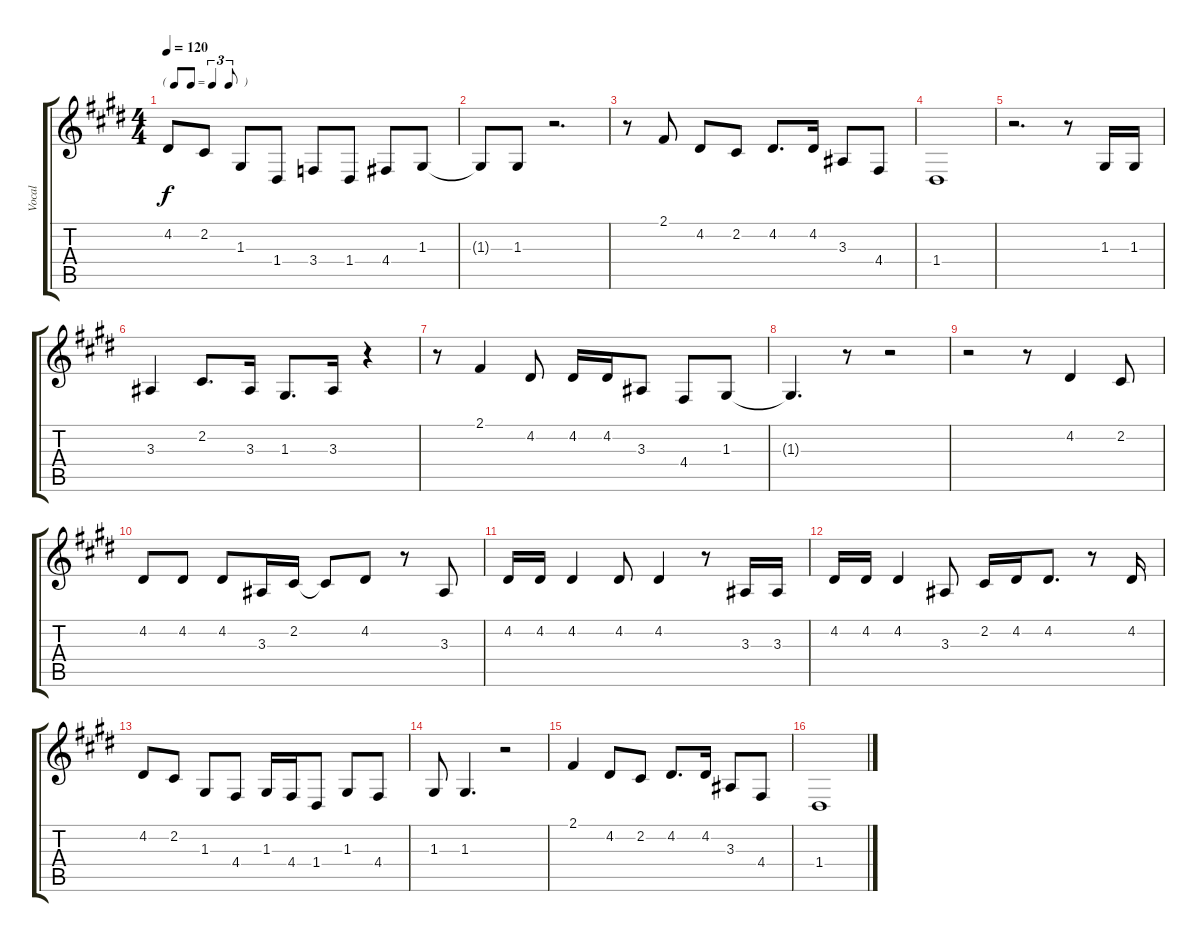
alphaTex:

\track ("Vocal" "Vocal") {instrument oboe}
\staff {score tabs}
\tuning (E4 B3 G3 D3 A2 E2) {hide}
\ts (4 4)
\tf triplet8th
\tempo 120
\clef g2
\ks e
4.2{t}.8{dy f} 2.2.8 1.3.8 1.4.8 3.4.8 1.4.8 4.4.8 1.3.8 |
1.3{t}.8 1.3.8 r.2{d} |
r.8 2.1.8 4.2.8 2.2.8 4.2.8{d} 4.2.16 3.3.8 4.4.8 |
1.4.1 |
r.2{d} r.8 1.3.16 1.3.16 |
3.3.4 2.2.8{d} 3.3.16 1.3.8{d} 3.3.16 r.4 |
r.8 2.1.4 4.2.8 4.2.16 4.2.16 3.3.8 4.4.8 1.3.8 |
1.3{t}.4{d} r.8 r.2 |
r.2 r.8 4.2.4 2.2.8 |
4.2.8 4.2.8 4.2.8 3.3.16 2.2.16 2.2{t}.8 4.2.8 r.8 3.3.8 |
4.2.16 4.2.16 4.2.4 4.2.8 4.2.4 r.8 3.3.16 3.3.16 |
4.2.16 4.2.16 4.2.4 3.3.8 2.2.16 4.2.16 4.2.8{d} r.8 4.2.16 |
4.2.8 2.2.8 1.3.8 4.4.8 1.3.16 4.4.16 1.4.8 1.3.8 4.4.8 |
1.3.8 1.3.4{d} r.2 |
2.1.4 4.2.8 2.2.8 4.2.8{d} 4.2.16 3.3.8 4.4.8 |
1.4.1
